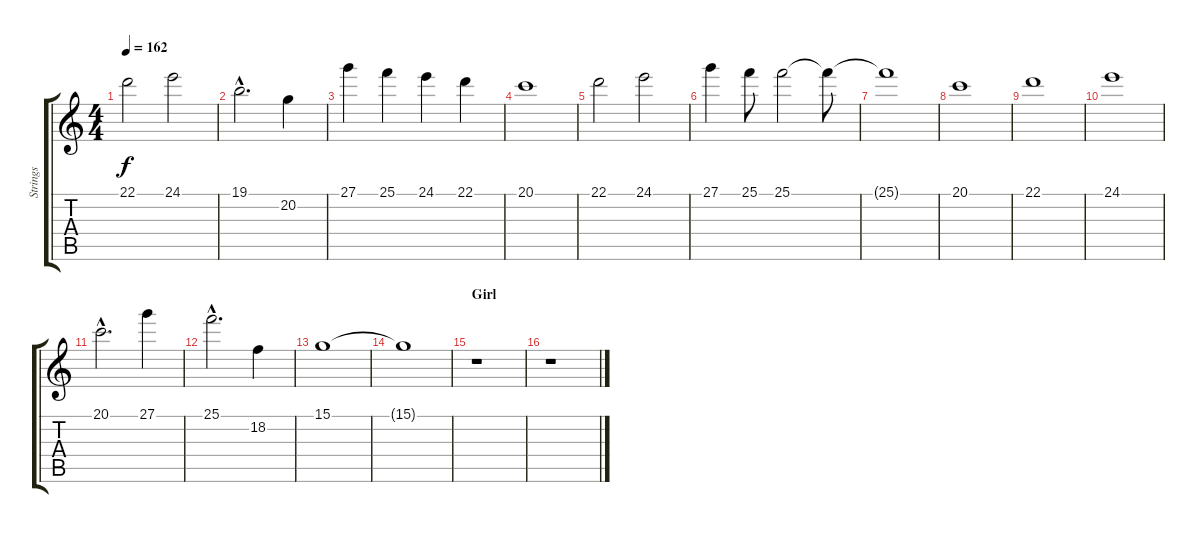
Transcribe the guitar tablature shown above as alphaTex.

\track ("Strings" "Strings") {instrument stringensemble1}
\staff {score tabs}
\tuning (E4 B3 G3 D3 A2 E2) {hide}
\ts (4 4)
\tempo 162
\clef g2
\ks c
22.1.2{dy f} 24.1.2 |
19.1{hac}.2{d} 20.2.4 |
27.1.4 25.1.4 24.1.4 22.1.4 |
20.1.1 |
22.1.2 24.1.2 |
27.1.4 25.1.8 25.1.2 25.1{t}.8 |
25.1{t}.1 |
20.1.1 |
22.1.1 |
24.1.1 |
20.1{hac}.2{d} 27.1.4 |
25.1{hac}.2{d} 18.2.4 |
15.1.1 |
15.1{t}.1 |
\section ("" "Girl")
r.1 |
r.1
